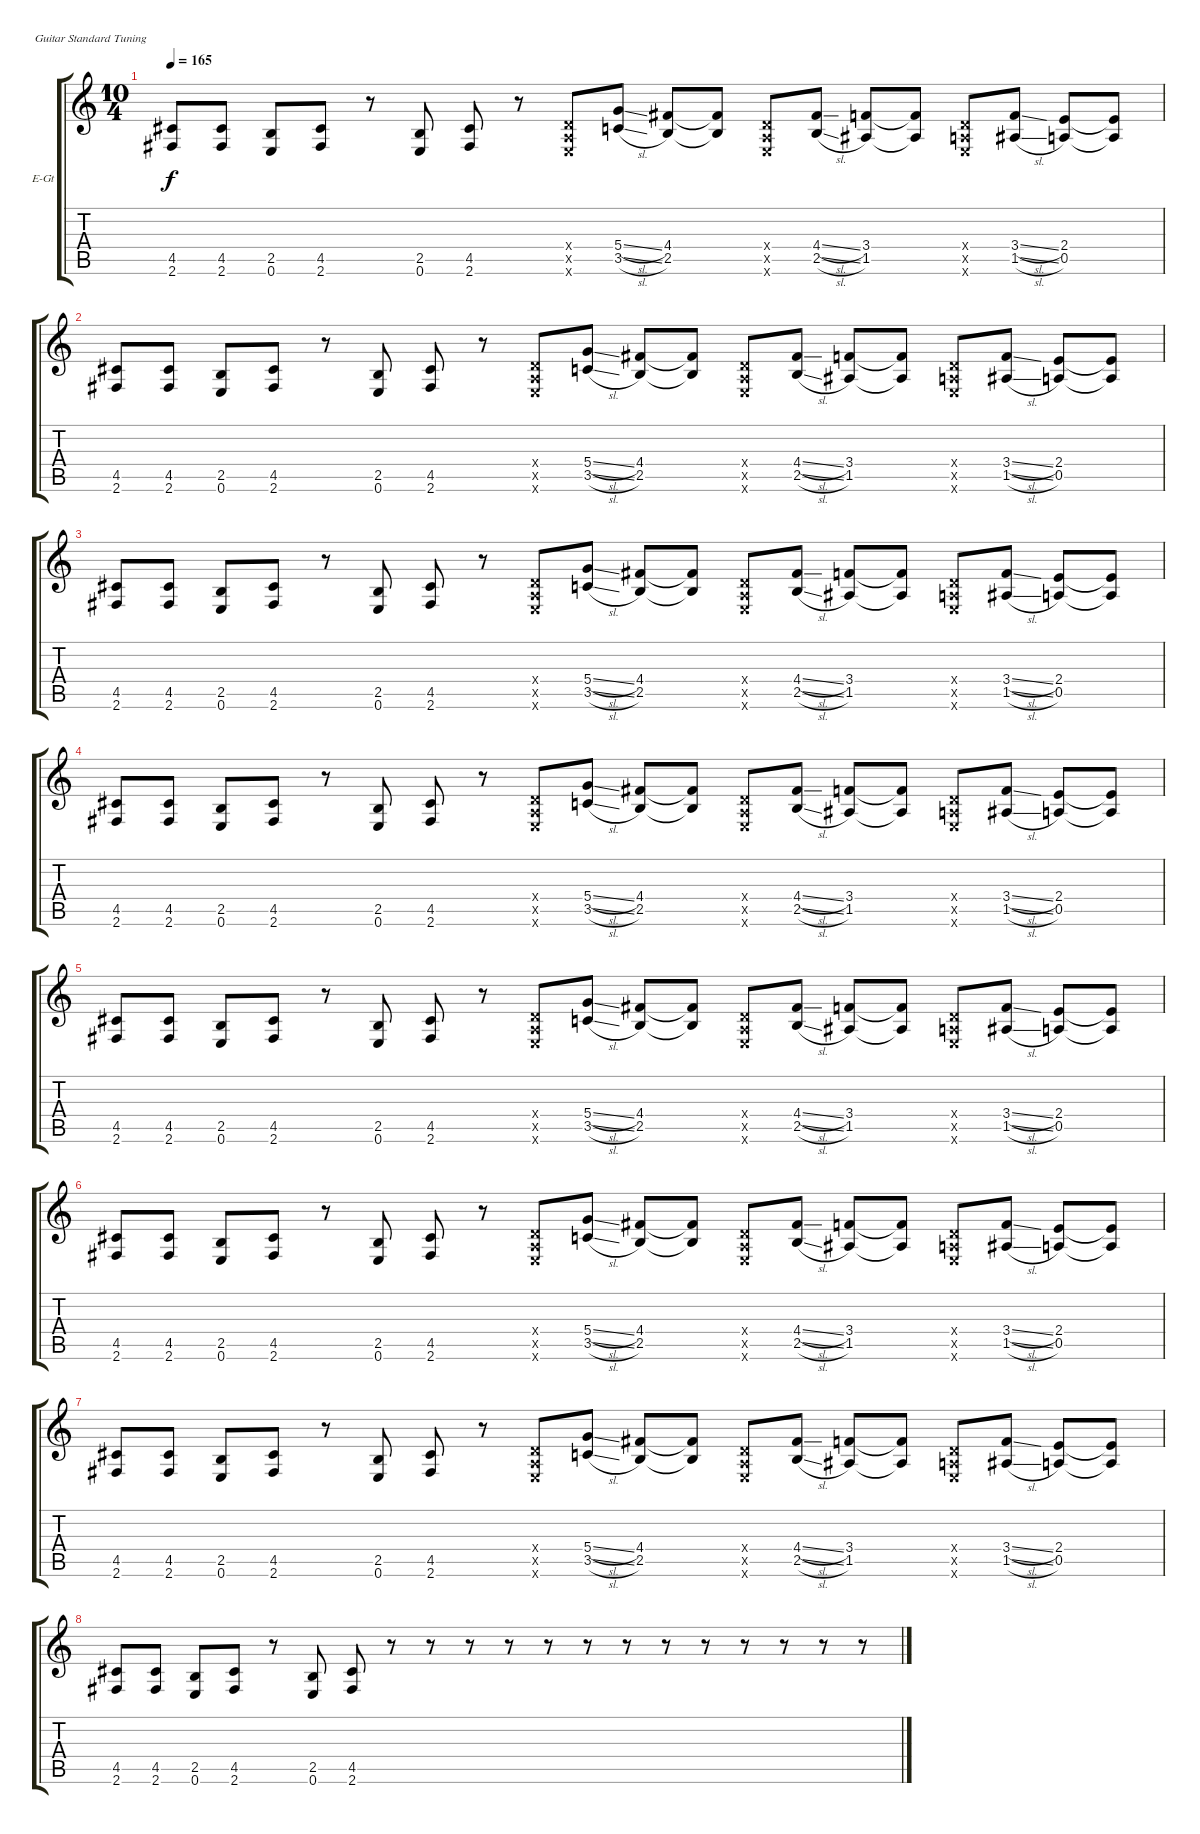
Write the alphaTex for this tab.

\bracketExtendMode groupsimilarinstruments
\firstSystemTrackNameOrientation horizontal
\otherSystemsTrackNameOrientation horizontal
\track ("Rythm 1" "E-Gt") {instrument distortionguitar}
\staff {score tabs}
\tuning (E4 B3 G3 D3 A2 E2)
\ts (10 4)
\tempo 165
\clef g2
\ks c
(4.5 2.6).8{dy f} (4.5 2.6).8 (2.5 0.6).8 (4.5 2.6).8 r.8 (2.5 0.6).8 (4.5 2.6).8 r.8 (0.4{x} 0.5{x} 0.6{x}).8 (5.4{sl} 3.5{sl}).8 (4.4 2.5).8 (4.4{t} 2.5{t}).8 (0.4{x} 0.5{x} 0.6{x}).8 (4.4{sl} 2.5{sl}).8 (3.4 1.5).8 (3.4{t} 1.5{t}).8 (0.4{x} 0.5{x} 0.6{x}).8 (3.4{sl} 1.5{sl}).8 (2.4 0.5).8 (2.4{t} 0.5{t}).8 |
(4.5 2.6).8 (4.5 2.6).8 (2.5 0.6).8 (4.5 2.6).8 r.8 (2.5 0.6).8 (4.5 2.6).8 r.8 (0.4{x} 0.5{x} 0.6{x}).8 (5.4{sl} 3.5{sl}).8 (4.4 2.5).8 (4.4{t} 2.5{t}).8 (0.4{x} 0.5{x} 0.6{x}).8 (4.4{sl} 2.5{sl}).8 (3.4 1.5).8 (3.4{t} 1.5{t}).8 (0.4{x} 0.5{x} 0.6{x}).8 (3.4{sl} 1.5{sl}).8 (2.4 0.5).8 (2.4{t} 0.5{t}).8 |
(4.5 2.6).8 (4.5 2.6).8 (2.5 0.6).8 (4.5 2.6).8 r.8 (2.5 0.6).8 (4.5 2.6).8 r.8 (0.4{x} 0.5{x} 0.6{x}).8 (5.4{sl} 3.5{sl}).8 (4.4 2.5).8 (4.4{t} 2.5{t}).8 (0.4{x} 0.5{x} 0.6{x}).8 (4.4{sl} 2.5{sl}).8 (3.4 1.5).8 (3.4{t} 1.5{t}).8 (0.4{x} 0.5{x} 0.6{x}).8 (3.4{sl} 1.5{sl}).8 (2.4 0.5).8 (2.4{t} 0.5{t}).8 |
(4.5 2.6).8 (4.5 2.6).8 (2.5 0.6).8 (4.5 2.6).8 r.8 (2.5 0.6).8 (4.5 2.6).8 r.8 (0.4{x} 0.5{x} 0.6{x}).8 (5.4{sl} 3.5{sl}).8 (4.4 2.5).8 (4.4{t} 2.5{t}).8 (0.4{x} 0.5{x} 0.6{x}).8 (4.4{sl} 2.5{sl}).8 (3.4 1.5).8 (3.4{t} 1.5{t}).8 (0.4{x} 0.5{x} 0.6{x}).8 (3.4{sl} 1.5{sl}).8 (2.4 0.5).8 (2.4{t} 0.5{t}).8 |
(4.5 2.6).8 (4.5 2.6).8 (2.5 0.6).8 (4.5 2.6).8 r.8 (2.5 0.6).8 (4.5 2.6).8 r.8 (0.4{x} 0.5{x} 0.6{x}).8 (5.4{sl} 3.5{sl}).8 (4.4 2.5).8 (4.4{t} 2.5{t}).8 (0.4{x} 0.5{x} 0.6{x}).8 (4.4{sl} 2.5{sl}).8 (3.4 1.5).8 (3.4{t} 1.5{t}).8 (0.4{x} 0.5{x} 0.6{x}).8 (3.4{sl} 1.5{sl}).8 (2.4 0.5).8 (2.4{t} 0.5{t}).8 |
(4.5 2.6).8 (4.5 2.6).8 (2.5 0.6).8 (4.5 2.6).8 r.8 (2.5 0.6).8 (4.5 2.6).8 r.8 (0.4{x} 0.5{x} 0.6{x}).8 (5.4{sl} 3.5{sl}).8 (4.4 2.5).8 (4.4{t} 2.5{t}).8 (0.4{x} 0.5{x} 0.6{x}).8 (4.4{sl} 2.5{sl}).8 (3.4 1.5).8 (3.4{t} 1.5{t}).8 (0.4{x} 0.5{x} 0.6{x}).8 (3.4{sl} 1.5{sl}).8 (2.4 0.5).8 (2.4{t} 0.5{t}).8 |
(4.5 2.6).8 (4.5 2.6).8 (2.5 0.6).8 (4.5 2.6).8 r.8 (2.5 0.6).8 (4.5 2.6).8 r.8 (0.4{x} 0.5{x} 0.6{x}).8 (5.4{sl} 3.5{sl}).8 (4.4 2.5).8 (4.4{t} 2.5{t}).8 (0.4{x} 0.5{x} 0.6{x}).8 (4.4{sl} 2.5{sl}).8 (3.4 1.5).8 (3.4{t} 1.5{t}).8 (0.4{x} 0.5{x} 0.6{x}).8 (3.4{sl} 1.5{sl}).8 (2.4 0.5).8 (2.4{t} 0.5{t}).8 |
(4.5 2.6).8 (4.5 2.6).8 (2.5 0.6).8 (4.5 2.6).8 r.8 (2.5 0.6).8 (4.5 2.6).8 r.8 r.8 r.8 r.8 r.8 r.8 r.8 r.8 r.8 r.8 r.8 r.8 r.8
